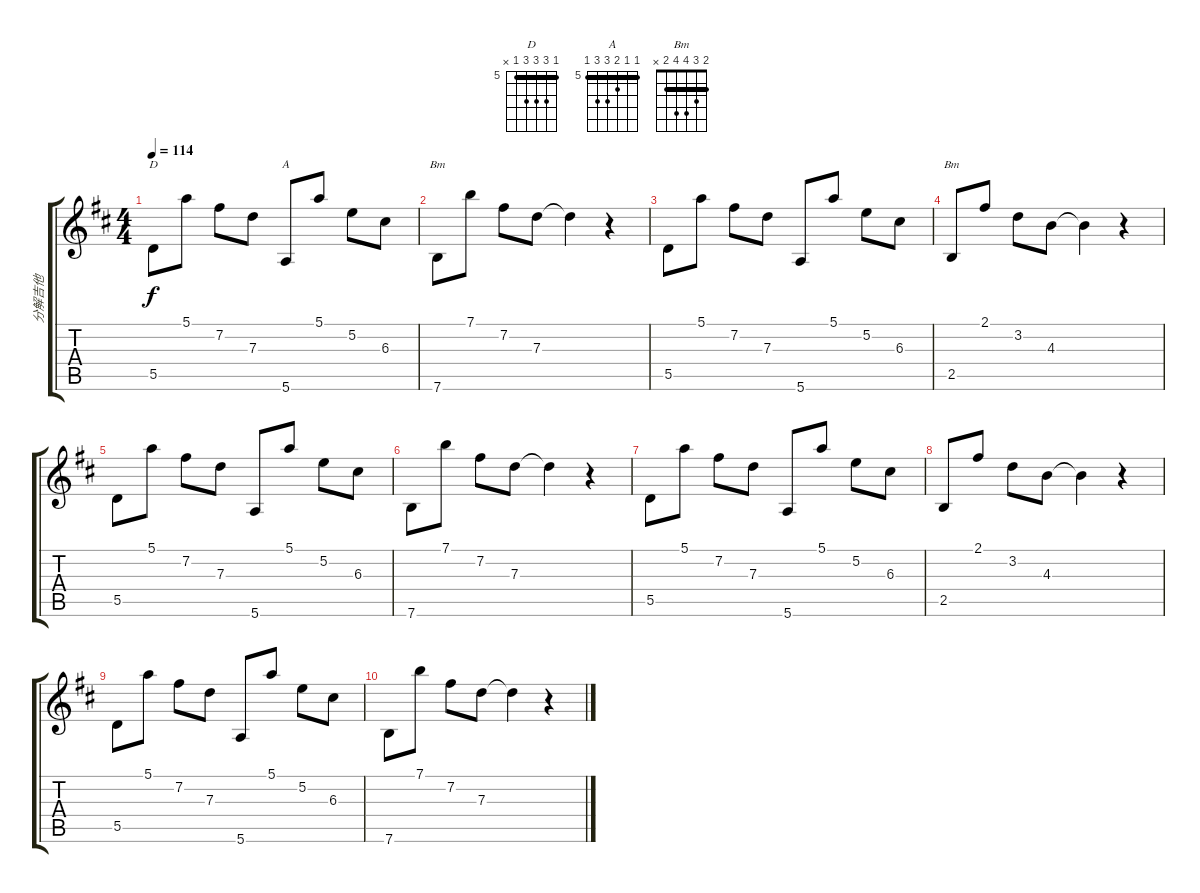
\track ("分解吉他" "分解吉他") {instrument acousticguitarsteel}
\staff {score tabs}
\tuning (E4 B3 G3 D3 A2 E2) {hide}
\chord ("D" 5 7 7 7 5 x) {firstfret 5 barre 5}
\chord ("A" 5 5 6 7 7 5) {firstfret 5 barre 5}
\chord ("Bm" 7 7 7 9 9 7) {firstfret 7 barre 7}
\chord ("Bm" 2 3 4 4 2 x) {barre 2}
\ts (4 4)
\tempo 114
\clef g2
\ks d
5.5.8{ch "D" dy f} 5.1.8 7.2.8 7.3.8 5.6.8{ch "A"} 5.1.8 5.2.8 6.3.8 |
7.6.8{ch "Bm"} 7.1.8 7.2.8 7.3.8 7.3{t}.4 r.4 |
5.5.8{volume 11} 5.1.8 7.2.8 7.3.8 5.6.8 5.1.8 5.2.8 6.3.8 |
2.5.8{ch "Bm"} 2.1.8 3.2.8 4.3.8 4.3{t}.4 r.4 |
5.5.8 5.1.8 7.2.8 7.3.8 5.6.8 5.1.8 5.2.8 6.3.8 |
7.6.8 7.1.8 7.2.8 7.3.8 7.3{t}.4 r.4 |
5.5.8 5.1.8 7.2.8 7.3.8 5.6.8 5.1.8 5.2.8 6.3.8 |
2.5.8 2.1.8 3.2.8 4.3.8 4.3{t}.4 r.4 |
5.5.8 5.1.8 7.2.8 7.3.8 5.6.8 5.1.8 5.2.8 6.3.8 |
7.6.8 7.1.8 7.2.8 7.3.8 7.3{t}.4 r.4
